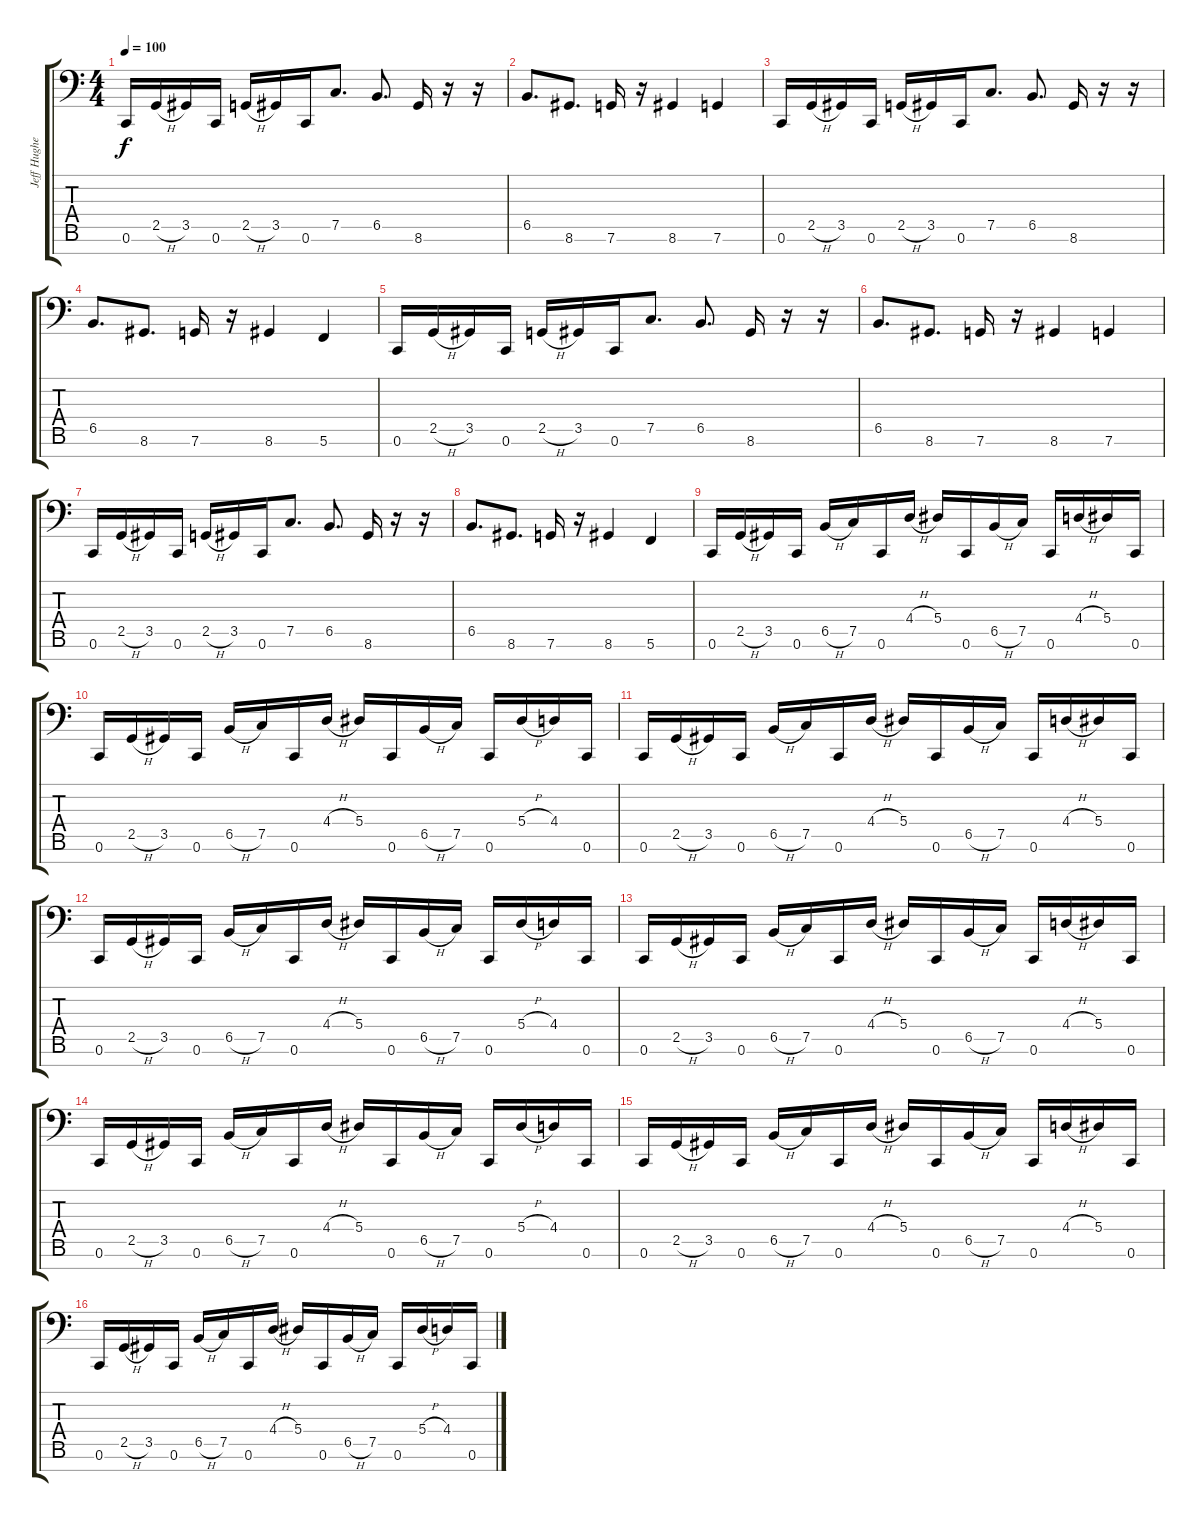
\track ("Jeff Hughell" "Jeff Hughe") {instrument electricbassfinger}
\staff {score tabs}
\tuning (C3 G2 Eb2 Bb1 F1 C1 G0) {hide}
\ts (4 4)
\tempo 100
\clef f4
\ks c
0.6.16{dy f} 2.5{h}.16 3.5.16 0.6.16 2.5{h}.16 3.5.16 0.6.16 7.5.8{d} 6.5.8{d} 8.6.16 r.16 r.16 |
6.5.8{d} 8.6.8{d} 7.6.16 r.16 8.6.4 7.6.4 |
0.6.16 2.5{h}.16 3.5.16 0.6.16 2.5{h}.16 3.5.16 0.6.16 7.5.8{d} 6.5.8{d} 8.6.16 r.16 r.16 |
6.5.8{d} 8.6.8{d} 7.6.16 r.16 8.6.4 5.6.4 |
0.6.16 2.5{h}.16 3.5.16 0.6.16 2.5{h}.16 3.5.16 0.6.16 7.5.8{d} 6.5.8{d} 8.6.16 r.16 r.16 |
6.5.8{d} 8.6.8{d} 7.6.16 r.16 8.6.4 7.6.4 |
0.6.16 2.5{h}.16 3.5.16 0.6.16 2.5{h}.16 3.5.16 0.6.16 7.5.8{d} 6.5.8{d} 8.6.16 r.16 r.16 |
6.5.8{d} 8.6.8{d} 7.6.16 r.16 8.6.4 5.6.4 |
0.6.16 2.5{h}.16 3.5.16 0.6.16 6.5{h}.16 7.5.16 0.6.16 4.4{h}.16 5.4.16 0.6.16 6.5{h}.16 7.5.16 0.6.16 4.4{h}.16 5.4.16 0.6.16 |
0.6.16 2.5{h}.16 3.5.16 0.6.16 6.5{h}.16 7.5.16 0.6.16 4.4{h}.16 5.4.16 0.6.16 6.5{h}.16 7.5.16 0.6.16 5.4{h}.16 4.4.16 0.6.16 |
0.6.16 2.5{h}.16 3.5.16 0.6.16 6.5{h}.16 7.5.16 0.6.16 4.4{h}.16 5.4.16 0.6.16 6.5{h}.16 7.5.16 0.6.16 4.4{h}.16 5.4.16 0.6.16 |
0.6.16 2.5{h}.16 3.5.16 0.6.16 6.5{h}.16 7.5.16 0.6.16 4.4{h}.16 5.4.16 0.6.16 6.5{h}.16 7.5.16 0.6.16 5.4{h}.16 4.4.16 0.6.16 |
0.6.16 2.5{h}.16 3.5.16 0.6.16 6.5{h}.16 7.5.16 0.6.16 4.4{h}.16 5.4.16 0.6.16 6.5{h}.16 7.5.16 0.6.16 4.4{h}.16 5.4.16 0.6.16 |
0.6.16 2.5{h}.16 3.5.16 0.6.16 6.5{h}.16 7.5.16 0.6.16 4.4{h}.16 5.4.16 0.6.16 6.5{h}.16 7.5.16 0.6.16 5.4{h}.16 4.4.16 0.6.16 |
0.6.16 2.5{h}.16 3.5.16 0.6.16 6.5{h}.16 7.5.16 0.6.16 4.4{h}.16 5.4.16 0.6.16 6.5{h}.16 7.5.16 0.6.16 4.4{h}.16 5.4.16 0.6.16 |
0.6.16 2.5{h}.16 3.5.16 0.6.16 6.5{h}.16 7.5.16 0.6.16 4.4{h}.16 5.4.16 0.6.16 6.5{h}.16 7.5.16 0.6.16 5.4{h}.16 4.4.16 0.6.16
